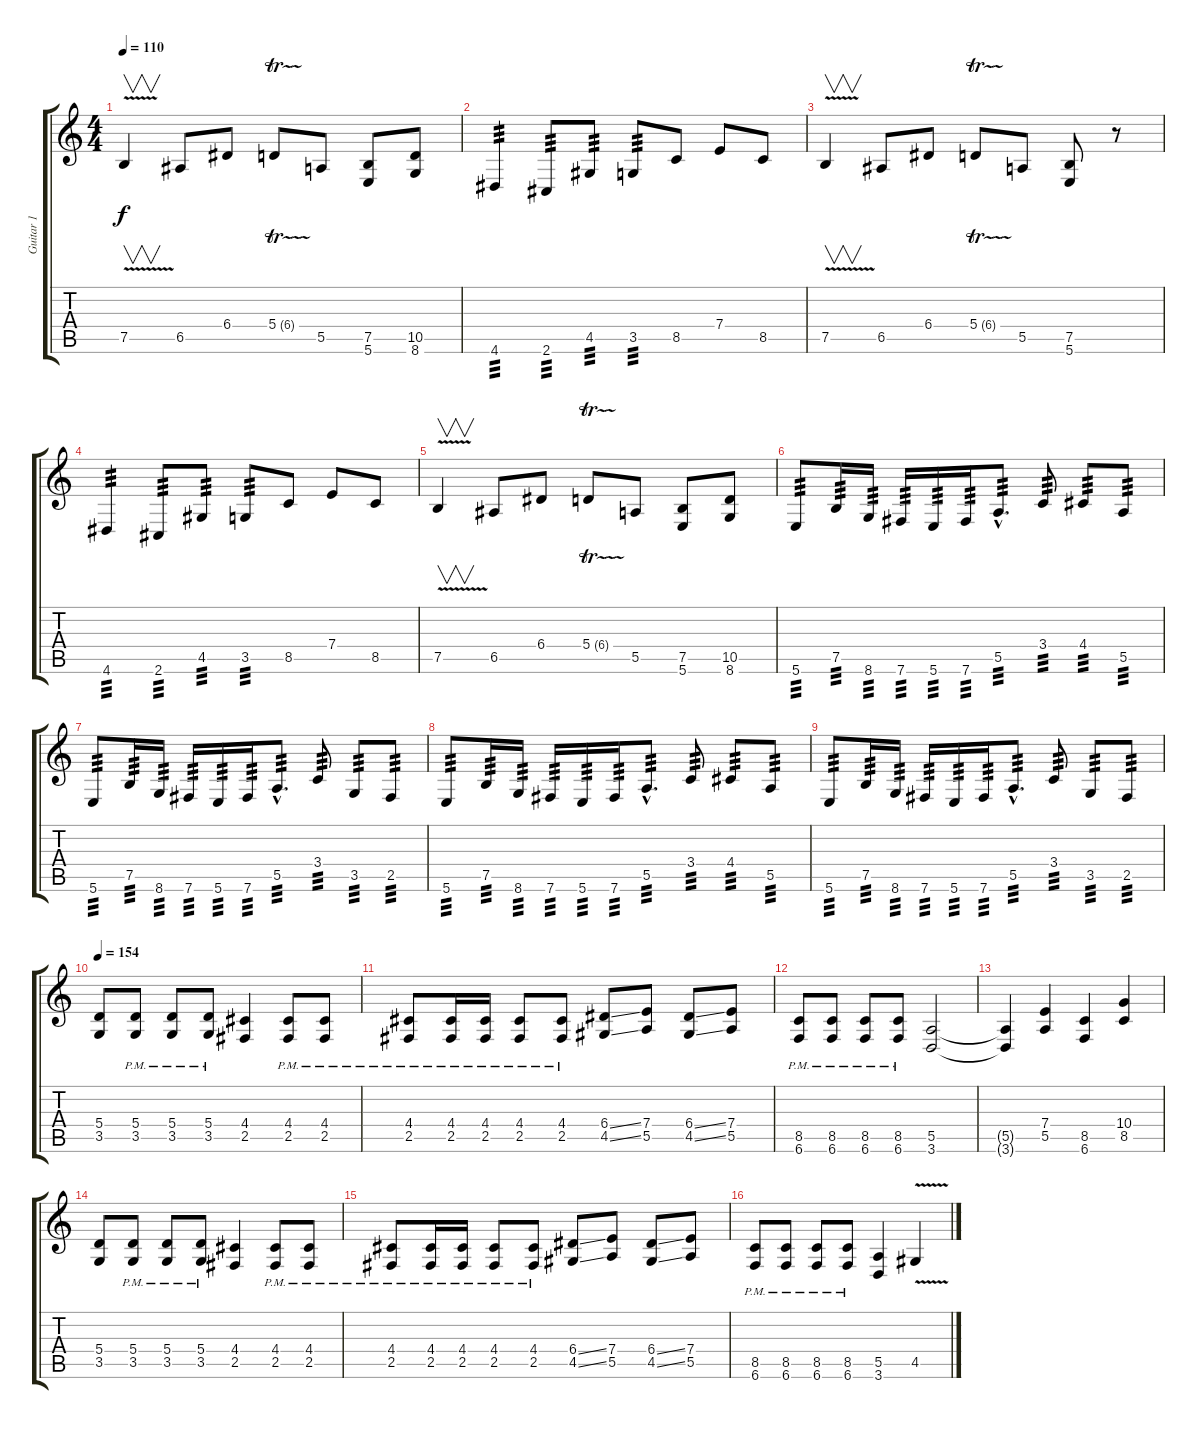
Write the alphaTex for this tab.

\track ("Guitar 1" "Guitar 1") {instrument distortionguitar}
\staff {score tabs}
\tuning (B3 Gb3 D3 A2 E2 B1) {hide}
\ts (4 4)
\tempo 110
\clef g2
\ks c
7.5{v}.4{v dy f} 6.5.8 6.4.8 5.4{tr (6 16)}.8 5.5.8 (7.5 5.6).8 (10.5 8.6).8 |
4.6.4{tp 3} 2.6.8{tp 3} 4.5.8{tp 3} 3.5.8{tp 3} 8.5.8 7.4.8 8.5.8 |
7.5{v}.4{v} 6.5.8 6.4.8 5.4{tr (6 16)}.8 5.5.8 (7.5 5.6).8 r.8 |
4.6.4{tp 3} 2.6.8{tp 3} 4.5.8{tp 3} 3.5.8{tp 3} 8.5.8 7.4.8 8.5.8 |
7.5{v}.4{v} 6.5.8 6.4.8 5.4{tr (6 16)}.8 5.5.8 (7.5 5.6).8 (10.5 8.6).8 |
5.6.8{tp 3} 7.5.16{tp 3} 8.6.16{tp 3} 7.6.16{tp 3} 5.6.16{tp 3} 7.6.16{tp 3} 5.5{hac}.8{d tp 3} 3.4.8{tp 3} 4.4.8{tp 3} 5.5.8{tp 3} |
5.6.8{tp 3} 7.5.16{tp 3} 8.6.16{tp 3} 7.6.16{tp 3} 5.6.16{tp 3} 7.6.16{tp 3} 5.5{hac}.8{d tp 3} 3.4.8{tp 3} 3.5.8{tp 3} 2.5.8{tp 3} |
5.6.8{tp 3} 7.5.16{tp 3} 8.6.16{tp 3} 7.6.16{tp 3} 5.6.16{tp 3} 7.6.16{tp 3} 5.5{hac}.8{d tp 3} 3.4.8{tp 3} 4.4.8{tp 3} 5.5.8{tp 3} |
5.6.8{tp 3} 7.5.16{tp 3} 8.6.16{tp 3} 7.6.16{tp 3} 5.6.16{tp 3} 7.6.16{tp 3} 5.5{hac}.8{d tp 3} 3.4.8{tp 3} 3.5.8{tp 3} 2.5.8{tp 3} |
\tempo 154
(5.4 3.5).8 (5.4{pm} 3.5{pm}).8 (5.4{pm} 3.5{pm}).8 (5.4{pm} 3.5{pm}).8 (4.4 2.5).4 (4.4{pm} 2.5{pm}).8 (4.4{pm} 2.5{pm}).8 |
(4.4{pm} 2.5{pm}).8 (4.4{pm} 2.5{pm}).16 (4.4{pm} 2.5{pm}).16 (4.4{pm} 2.5{pm}).8 (4.4{pm} 2.5{pm}).8 (6.4{ss} 4.5{ss}).8 (7.4 5.5).8 (6.4{ss} 4.5{ss}).8 (7.4 5.5).8 |
(8.5{pm} 6.6{pm}).8 (8.5{pm} 6.6{pm}).8 (8.5{pm} 6.6{pm}).8 (8.5{pm} 6.6{pm}).8 (5.5 3.6).2 |
(5.5{t} 3.6{t}).4 (7.4 5.5).4 (8.5 6.6).4 (10.4 8.5).4 |
(5.4 3.5).8 (5.4{pm} 3.5{pm}).8 (5.4{pm} 3.5{pm}).8 (5.4{pm} 3.5{pm}).8 (4.4 2.5).4 (4.4{pm} 2.5{pm}).8 (4.4{pm} 2.5{pm}).8 |
(4.4{pm} 2.5{pm}).8 (4.4{pm} 2.5{pm}).16 (4.4{pm} 2.5{pm}).16 (4.4{pm} 2.5{pm}).8 (4.4{pm} 2.5{pm}).8 (6.4{ss} 4.5{ss}).8 (7.4 5.5).8 (6.4{ss} 4.5{ss}).8 (7.4 5.5).8 |
(8.5{pm} 6.6{pm}).8 (8.5{pm} 6.6{pm}).8 (8.5{pm} 6.6{pm}).8 (8.5{pm} 6.6{pm}).8 (5.5 3.6).4 4.5{v}.4
